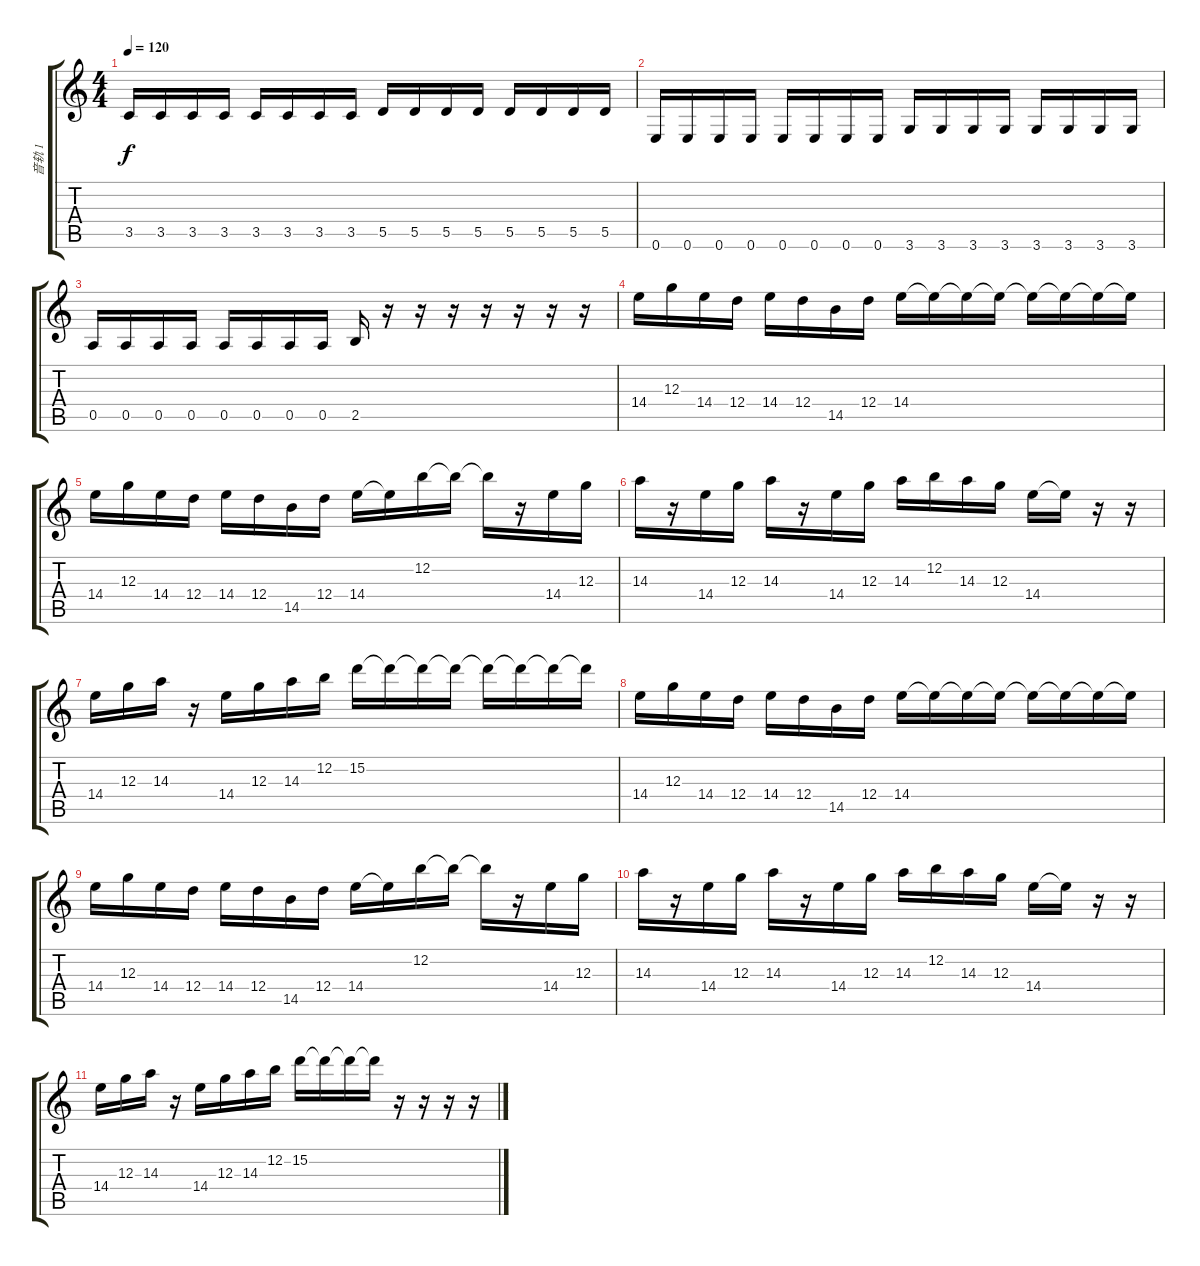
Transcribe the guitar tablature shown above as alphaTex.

\track ("音轨 1" "音轨 1") {instrument overdrivenguitar}
\staff {score tabs}
\tuning (E4 B3 G3 D3 A2 E2) {hide}
\ts (4 4)
\tempo 120
\clef g2
\ks c
3.5.16{dy f} 3.5.16 3.5.16 3.5.16 3.5.16 3.5.16 3.5.16 3.5.16 5.5.16 5.5.16 5.5.16 5.5.16 5.5.16 5.5.16 5.5.16 5.5.16 |
0.6.16 0.6.16 0.6.16 0.6.16 0.6.16 0.6.16 0.6.16 0.6.16 3.6.16 3.6.16 3.6.16 3.6.16 3.6.16 3.6.16 3.6.16 3.6.16 |
0.5.16 0.5.16 0.5.16 0.5.16 0.5.16 0.5.16 0.5.16 0.5.16 2.5.16 r.16 r.16 r.16 r.16 r.16 r.16 r.16 |
14.4.16 12.3.16 14.4.16 12.4.16 14.4.16 12.4.16 14.5.16 12.4.16 14.4.16 14.4{t}.16 14.4{t}.16 14.4{t}.16 14.4{t}.16 14.4{t}.16 14.4{t}.16 14.4{t}.16 |
14.4.16 12.3.16 14.4.16 12.4.16 14.4.16 12.4.16 14.5.16 12.4.16 14.4.16 14.4{t}.16 12.2.16 12.2{t}.16 12.2{t}.16 r.16 14.4.16 12.3.16 |
14.3.16 r.16 14.4.16 12.3.16 14.3.16 r.16 14.4.16 12.3.16 14.3.16 12.2.16 14.3.16{txt ""} 12.3.16 14.4.16 14.4{t}.16 r.16 r.16 |
14.4.16 12.3.16 14.3.16 r.16 14.4.16 12.3.16 14.3.16 12.2.16 15.2.16 15.2{t}.16 15.2{t}.16 15.2{t}.16 15.2{t}.16 15.2{t}.16 15.2{t}.16 15.2{t}.16 |
14.4.16 12.3.16 14.4.16 12.4.16 14.4.16 12.4.16 14.5.16 12.4.16 14.4.16 14.4{t}.16 14.4{t}.16 14.4{t}.16 14.4{t}.16 14.4{t}.16 14.4{t}.16 14.4{t}.16 |
14.4.16 12.3.16 14.4.16 12.4.16 14.4.16 12.4.16 14.5.16 12.4.16 14.4.16 14.4{t}.16 12.2.16 12.2{t}.16 12.2{t}.16 r.16 14.4.16 12.3.16 |
14.3.16 r.16 14.4.16 12.3.16 14.3.16 r.16 14.4.16 12.3.16 14.3.16 12.2.16 14.3.16 12.3.16 14.4.16 14.4{t}.16 r.16 r.16 |
14.4.16 12.3.16 14.3.16 r.16 14.4.16 12.3.16 14.3.16 12.2.16 15.2.16 15.2{t}.16 15.2{t}.16 15.2{t}.16 r.16 r.16 r.16 r.16
